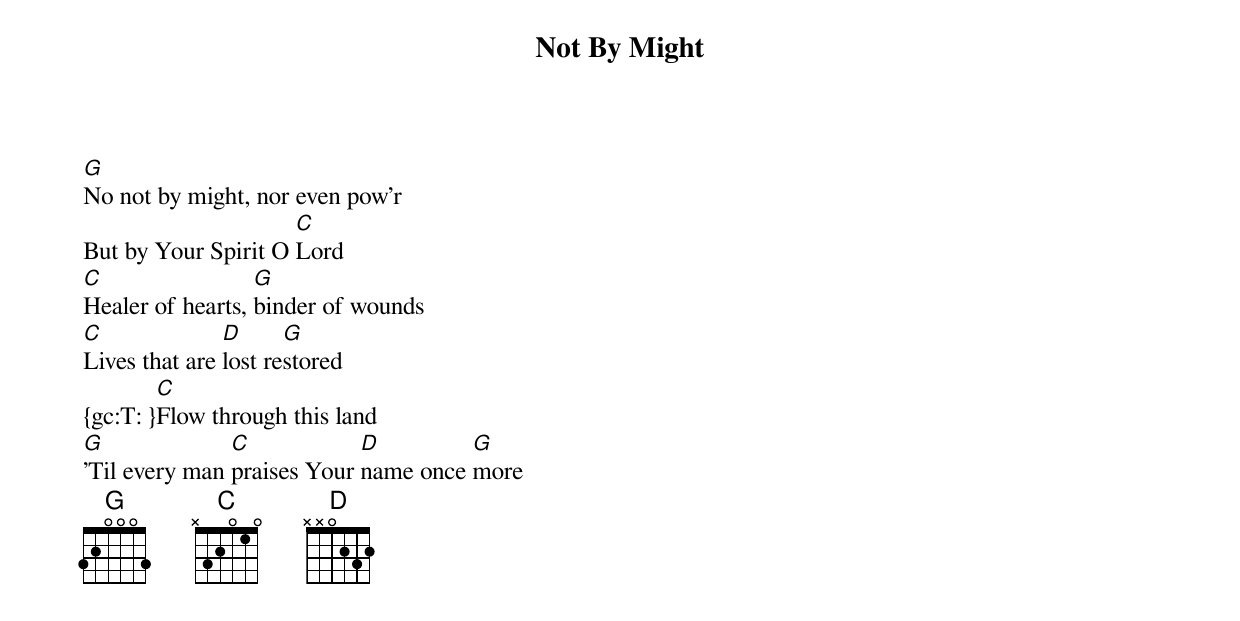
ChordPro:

{title: Not By Might}
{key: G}
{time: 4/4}
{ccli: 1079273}
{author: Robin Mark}
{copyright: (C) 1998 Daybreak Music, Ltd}

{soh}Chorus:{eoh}
[G]No not by might, nor even pow'r
But by Your Spirit O [C]Lord
[C]Healer of hearts, [G]binder of wounds
[C]Lives that are [D]lost re[G]stored
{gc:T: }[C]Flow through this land
[G]'Til every man [C]praises Your [D]name once [G]more
